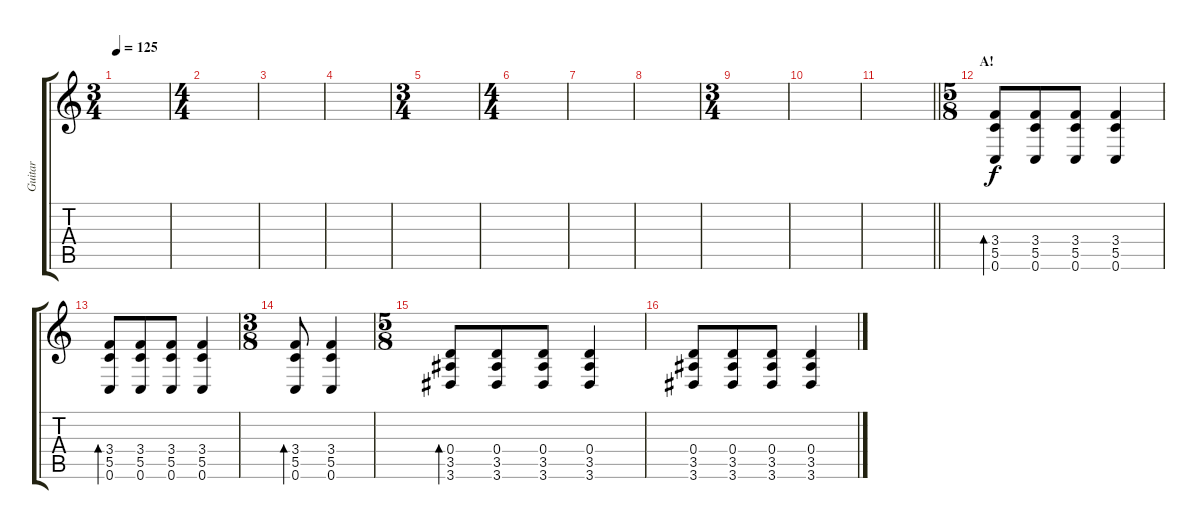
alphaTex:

\track ("Guitar" "Guitar") {instrument electricguitarmuted}
\staff {score tabs}
\tuning (G4 E4 A3 D3 G2 C2) {hide}
\ts (3 4)
\tempo 125
\clef g2
\ks c
|
\ts (4 4)
|
|
|
\ts (3 4)
|
\ts (4 4)
|
|
|
\ts (3 4)
|
|
\barLineRight lightlight
|
\ts (5 8)
\section ("" "A!")
(3.4 5.5 0.6).8{bd 240} (3.4 5.5 0.6).8 (3.4 5.5 0.6).8 (3.4 5.5 0.6).4 |
(3.4 5.5 0.6).8{bd 240} (3.4 5.5 0.6).8 (3.4 5.5 0.6).8 (3.4 5.5 0.6).4 |
\ts (3 8)
(3.4 5.5 0.6).8{bd 240} (3.4 5.5 0.6).4 |
\ts (5 8)
(0.4 3.5 3.6).8{bd 240} (0.4 3.5 3.6).8 (0.4 3.5 3.6).8 (0.4 3.5 3.6).4 |
(0.4 3.5 3.6).8 (0.4 3.5 3.6).8 (0.4 3.5 3.6).8 (0.4 3.5 3.6).4
